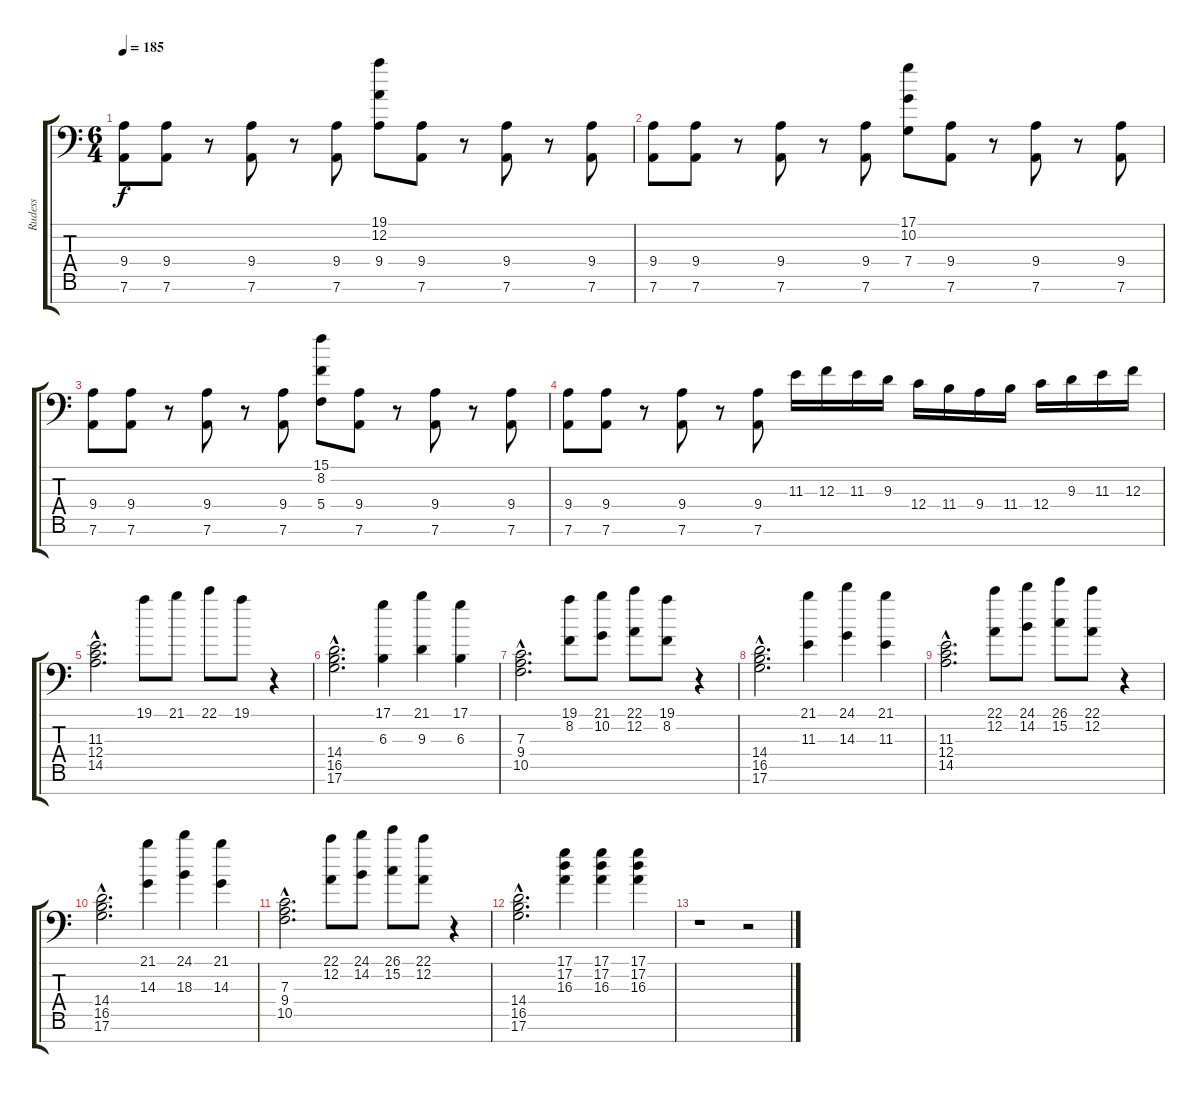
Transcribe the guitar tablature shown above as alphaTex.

\track ("Rudess" "Rudess") {instrument lead1square}
\staff {score tabs}
\tuning (D4 A3 F3 C3 G2 D2 C-1) {hide}
\ts (6 4)
\tempo 185
\clef f4
\ks c
(9.4 7.6).8{dy f} (9.4 7.6).8 r.8 (9.4 7.6).8 r.8 (9.4 7.6).8 (19.1 12.2 9.4).8 (9.4 7.6).8 r.8 (9.4 7.6).8 r.8 (9.4 7.6).8 |
(9.4 7.6).8 (9.4 7.6).8 r.8 (9.4 7.6).8 r.8 (9.4 7.6).8 (17.1 10.2 7.4).8 (9.4 7.6).8 r.8 (9.4 7.6).8 r.8 (9.4 7.6).8 |
(9.4 7.6).8 (9.4 7.6).8 r.8 (9.4 7.6).8 r.8 (9.4 7.6).8 (15.1 8.2 5.4).8 (9.4 7.6).8 r.8 (9.4 7.6).8 r.8 (9.4 7.6).8 |
(9.4 7.6).8 (9.4 7.6).8 r.8 (9.4 7.6).8 r.8 (9.4 7.6).8 11.3.16 12.3.16 11.3.16 9.3.16 12.4.16 11.4.16 9.4.16 11.4.16 12.4.16 9.3.16 11.3.16 12.3.16 |
(11.3{hac} 12.4{hac} 14.5{hac}).2{d} 19.1.8 21.1.8 22.1.8 19.1.8 r.4 |
(14.4{hac} 16.5{hac} 17.6{hac}).2{d} (17.1 6.3).4 (21.1 9.3).4 (17.1 6.3).4 |
(7.3{hac} 9.4{hac} 10.5{hac}).2{d} (19.1 8.2).8 (21.1 10.2).8 (22.1 12.2).8 (19.1 8.2).8 r.4 |
(14.4{hac} 16.5{hac} 17.6{hac}).2{d} (21.1 11.3).4 (24.1 14.3).4 (21.1 11.3).4 |
(11.3{hac} 12.4{hac} 14.5{hac}).2{d} (22.1 12.2).8 (24.1 14.2).8 (26.1 15.2).8 (22.1 12.2).8 r.4 |
(14.4{hac} 16.5{hac} 17.6{hac}).2{d} (21.1 14.3).4 (24.1 18.3).4 (21.1 14.3).4 |
(7.3{hac} 9.4{hac} 10.5{hac}).2{d} (22.1 12.2).8 (24.1 14.2).8 (26.1 15.2).8 (22.1 12.2).8 r.4 |
(14.4{hac} 16.5{hac} 17.6{hac}).2{d} (17.1 17.2 16.3).4 (17.1 17.2 16.3).4 (17.1 17.2 16.3).4 |
r.1 r.2
